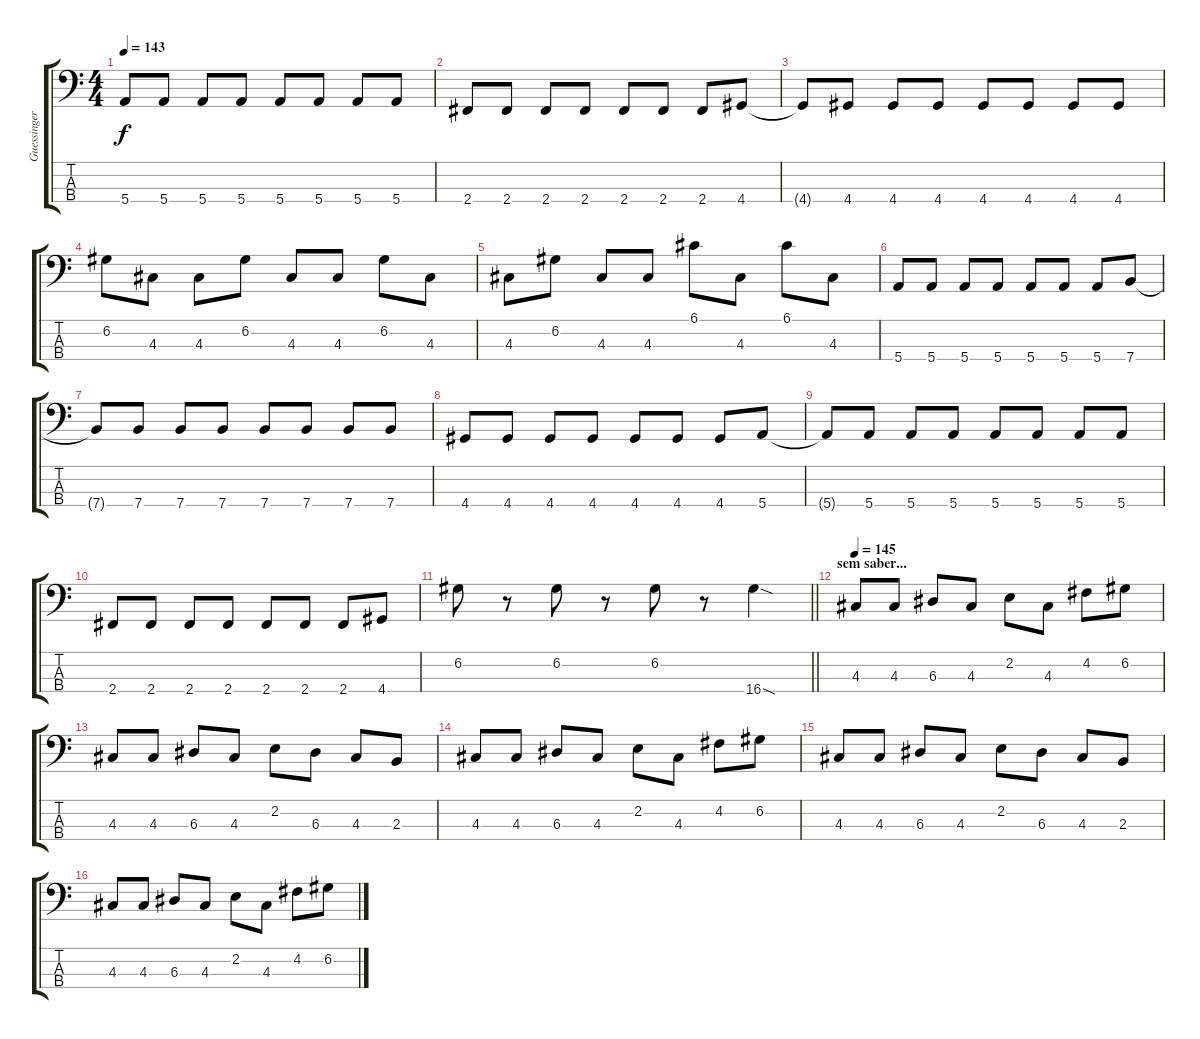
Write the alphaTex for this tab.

\track ("Guessinger" "Guessinger") {instrument electricbassfinger}
\staff {score tabs}
\tuning (G2 D2 A1 E1) {hide}
\ts (4 4)
\tempo 143
\clef f4
\ks c
5.4{t}.8{dy f} 5.4.8 5.4.8 5.4.8 5.4.8 5.4.8 5.4.8 5.4.8 |
2.4.8 2.4.8 2.4.8 2.4.8 2.4.8 2.4.8 2.4.8 4.4.8 |
4.4{t}.8 4.4.8 4.4.8 4.4.8 4.4.8 4.4.8 4.4.8 4.4.8 |
6.2.8 4.3.8 4.3.8 6.2.8 4.3.8 4.3.8 6.2.8 4.3.8 |
4.3.8 6.2.8 4.3.8 4.3.8 6.1.8 4.3.8 6.1.8 4.3.8 |
5.4.8 5.4.8 5.4.8 5.4.8 5.4.8 5.4.8 5.4.8 7.4.8 |
7.4{t}.8 7.4.8 7.4.8 7.4.8 7.4.8 7.4.8 7.4.8 7.4.8 |
4.4.8 4.4.8 4.4.8 4.4.8 4.4.8 4.4.8 4.4.8 5.4.8 |
5.4{t}.8 5.4.8 5.4.8 5.4.8 5.4.8 5.4.8 5.4.8 5.4.8 |
2.4.8 2.4.8 2.4.8 2.4.8 2.4.8 2.4.8 2.4.8 4.4.8 |
\barLineRight lightlight
6.2.8 r.8 6.2.8 r.8 6.2.8 r.8 16.4{sod}.4 |
\section ("" "sem saber...")
\tempo 145
4.3.8 4.3.8 6.3.8 4.3.8 2.2.8 4.3.8 4.2.8 6.2.8 |
4.3.8 4.3.8 6.3.8 4.3.8 2.2.8 6.3.8 4.3.8 2.3.8 |
4.3.8 4.3.8 6.3.8 4.3.8 2.2.8 4.3.8 4.2.8 6.2.8 |
4.3.8 4.3.8 6.3.8 4.3.8 2.2.8 6.3.8 4.3.8 2.3.8 |
4.3.8 4.3.8 6.3.8 4.3.8 2.2.8 4.3.8 4.2.8 6.2.8
